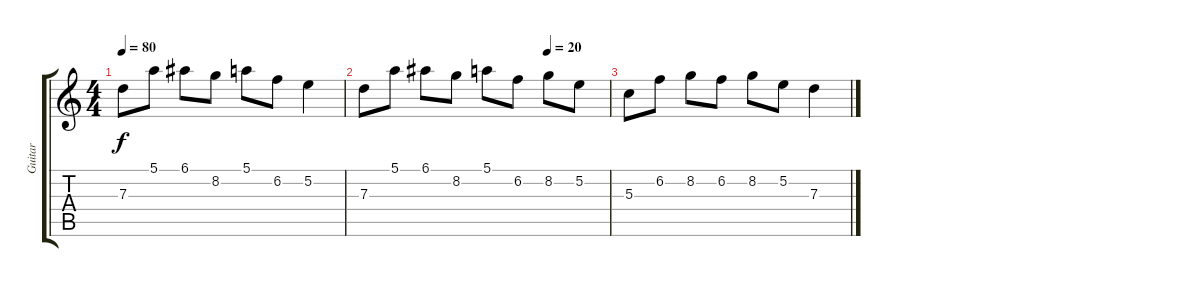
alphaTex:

\track ("Guitar" "Guitar") {instrument distortionguitar}
\staff {score tabs}
\tuning (E4 B3 G3 D3 A2 E2) {hide}
\ts (4 4)
\tempo 80
\clef g2
\ks c
7.3.8{dy f} 5.1.8 6.1.8 8.2.8 5.1.8 6.2.8 5.2.4 |
\tempo (20 0.75)
7.3.8 5.1.8 6.1.8 8.2.8 5.1.8 6.2.8 8.2.8 5.2.8 |
5.3.8{volume 7} 6.2.8 8.2.8 6.2.8 8.2.8 5.2.8 7.3.4
